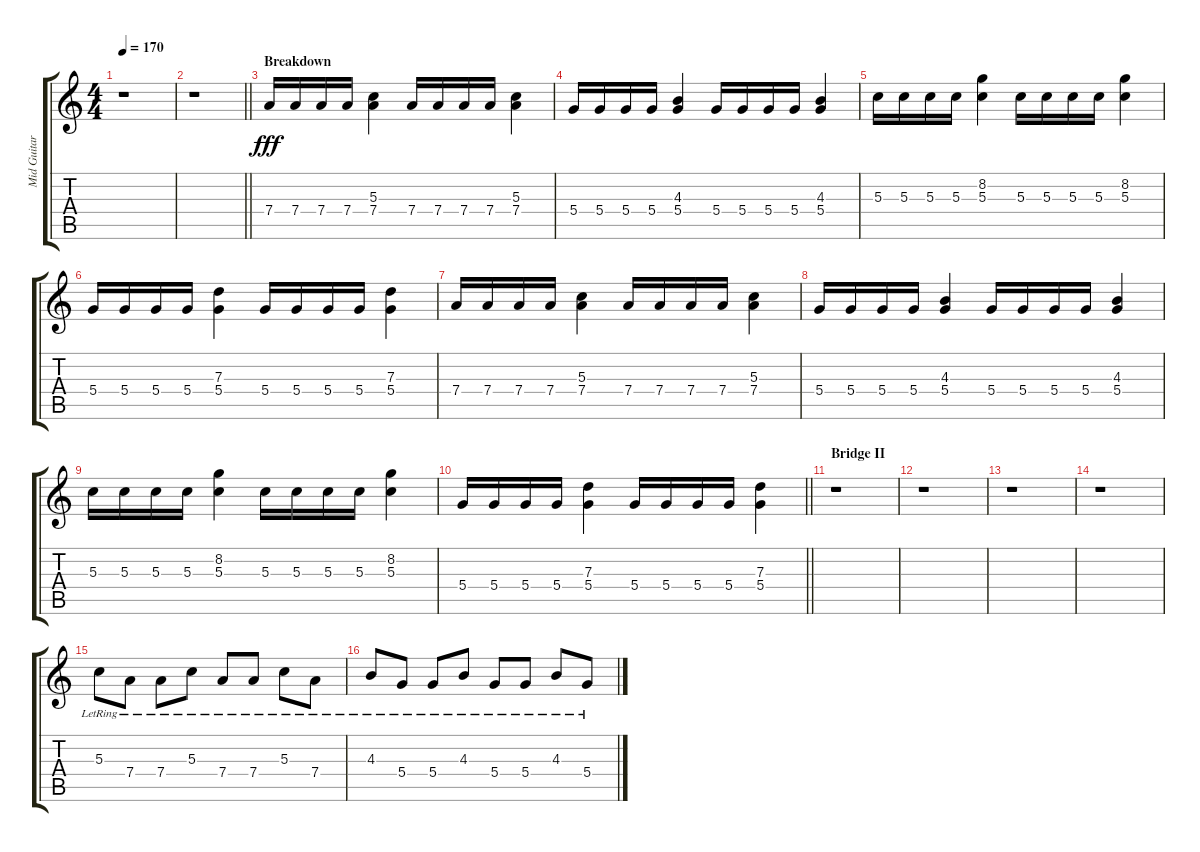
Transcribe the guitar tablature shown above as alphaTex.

\track ("Mid Guitar" "Mid Guitar") {instrument distortionguitar}
\staff {score tabs}
\tuning (E4 B3 G3 D3 A2 E2) {hide}
\ts (4 4)
\tempo 170
\clef g2
\ks c
r.1{dy ff} |
\barLineRight lightlight
r.1 |
\section ("" "Breakdown")
7.4.16{dy fff} 7.4.16 7.4.16 7.4.16 (5.3 7.4).4 7.4.16 7.4.16 7.4.16 7.4.16 (5.3 7.4).4 |
5.4.16 5.4.16 5.4.16 5.4.16 (4.3 5.4).4 5.4.16 5.4.16 5.4.16 5.4.16 (4.3 5.4).4 |
5.3.16 5.3.16 5.3.16 5.3.16 (8.2 5.3).4 5.3.16 5.3.16 5.3.16 5.3.16 (8.2 5.3).4 |
5.4.16 5.4.16 5.4.16 5.4.16 (7.3 5.4).4 5.4.16 5.4.16 5.4.16 5.4.16 (7.3 5.4).4 |
7.4.16 7.4.16 7.4.16 7.4.16 (5.3 7.4).4 7.4.16 7.4.16 7.4.16 7.4.16 (5.3 7.4).4 |
5.4.16 5.4.16 5.4.16 5.4.16 (4.3 5.4).4 5.4.16 5.4.16 5.4.16 5.4.16 (4.3 5.4).4 |
5.3.16 5.3.16 5.3.16 5.3.16 (8.2 5.3).4 5.3.16 5.3.16 5.3.16 5.3.16 (8.2 5.3).4 |
\barLineRight lightlight
5.4.16 5.4.16 5.4.16 5.4.16 (7.3 5.4).4 5.4.16 5.4.16 5.4.16 5.4.16 (7.3 5.4).4 |
\section ("" "Bridge II")
r.1 |
r.1 |
r.1 |
r.1 |
5.3{lr}.8 7.4{lr}.8 7.4{lr}.8 5.3{lr}.8 7.4{lr}.8 7.4{lr}.8 5.3{lr}.8 7.4{lr}.8 |
4.3{lr}.8 5.4{lr}.8 5.4{lr}.8 4.3{lr}.8 5.4{lr}.8 5.4{lr}.8 4.3{lr}.8 5.4{lr}.8
